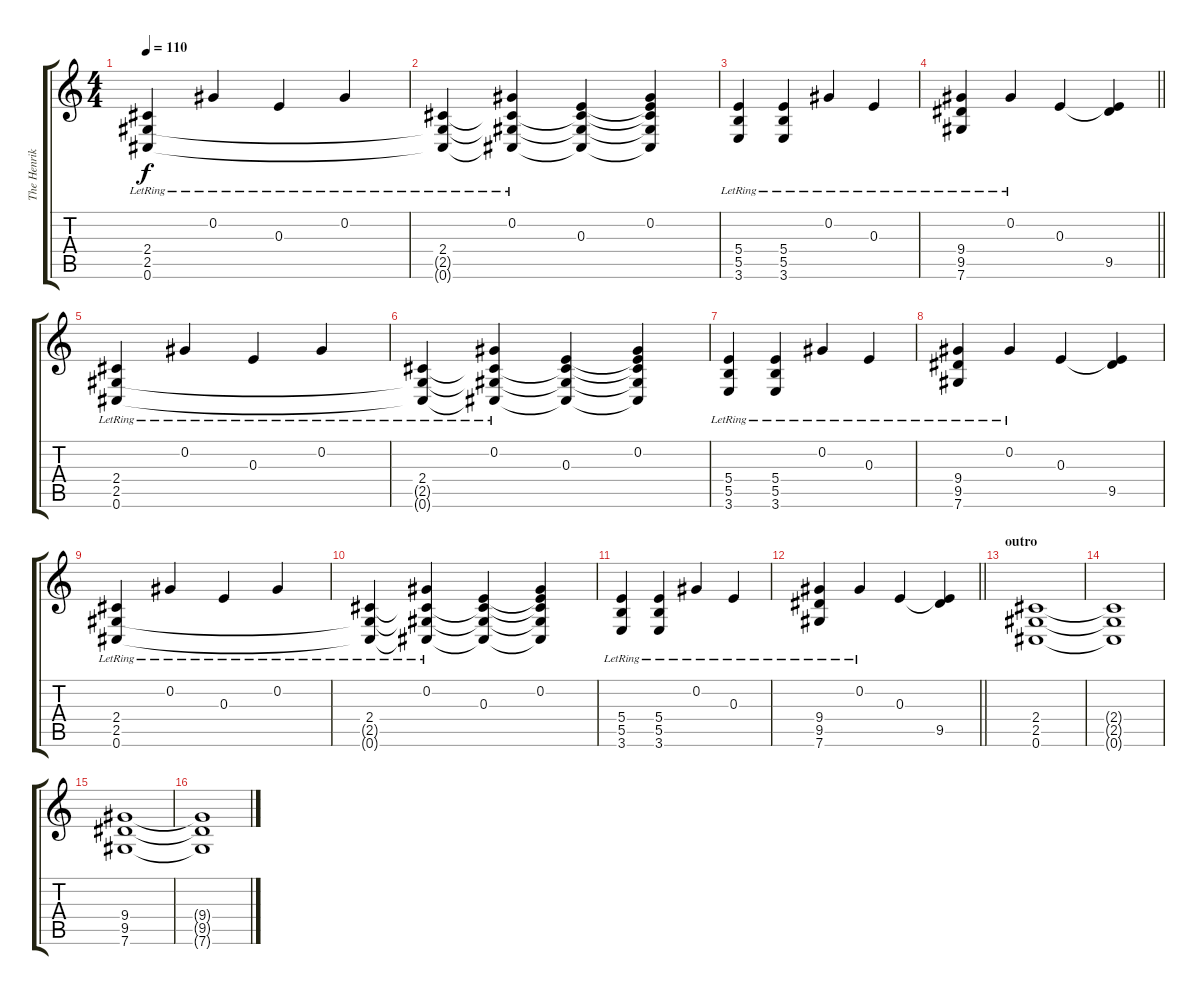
\track ("The Henriksson" "The Henrik") {instrument distortionguitar}
\staff {score tabs}
\tuning (Db4 Ab3 E3 B2 Gb2 Db2) {hide}
\ts (4 4)
\tempo 110
\clef g2
\ks c
(2.4{lr} 2.5{lr} 0.6{lr}).4{dy f} 0.2{lr}.4 0.3{lr}.4 0.2{lr}.4 |
(2.4{lr} 2.5{t} 0.6{t}).4 (0.2{lr} 2.4{t} 2.5{t} 0.6{t}).4 (0.3 2.4{t} 2.5{t} 0.6{t}).4 (0.2 0.3{t} 2.4{t} 2.5{t} 0.6{t}).4 |
(5.4{lr} 5.5{lr} 3.6{lr}).4 (5.4{lr} 5.5{lr} 3.6{lr}).4 0.2{lr}.4 0.3{lr}.4 |
\barLineRight lightlight
(9.4{lr} 9.5{lr} 7.6{lr}).4 0.2{lr}.4 0.3.4 (0.3{t} 9.5).4 |
\section ("" "")
(2.4{lr} 2.5{lr} 0.6{lr}).4 0.2{lr}.4 0.3{lr}.4 0.2{lr}.4 |
(2.4{lr} 2.5{t} 0.6{t}).4 (0.2{lr} 2.4{t} 2.5{t} 0.6{t}).4 (0.3 2.4{t} 2.5{t} 0.6{t}).4 (0.2 0.3{t} 2.4{t} 2.5{t} 0.6{t}).4 |
(5.4{lr} 5.5{lr} 3.6{lr}).4 (5.4{lr} 5.5{lr} 3.6{lr}).4 0.2{lr}.4 0.3{lr}.4 |
(9.4{lr} 9.5{lr} 7.6{lr}).4 0.2{lr}.4 0.3.4 (0.3{t} 9.5).4 |
(2.4{lr} 2.5{lr} 0.6{lr}).4 0.2{lr}.4 0.3{lr}.4 0.2{lr}.4 |
(2.4{lr} 2.5{t} 0.6{t}).4 (0.2{lr} 2.4{t} 2.5{t} 0.6{t}).4 (0.3 2.4{t} 2.5{t} 0.6{t}).4 (0.2 0.3{t} 2.4{t} 2.5{t} 0.6{t}).4 |
(5.4{lr} 5.5{lr} 3.6{lr}).4 (5.4{lr} 5.5{lr} 3.6{lr}).4 0.2{lr}.4 0.3{lr}.4 |
\barLineRight lightlight
(9.4{lr} 9.5{lr} 7.6{lr}).4 0.2{lr}.4 0.3.4 (0.3{t} 9.5).4 |
\section ("" "outro")
(2.4 2.5 0.6).1 |
(2.4{t} 2.5{t} 0.6{t}).1 |
(9.4 9.5 7.6).1 |
(9.4{t} 9.5{t} 7.6{t}).1
